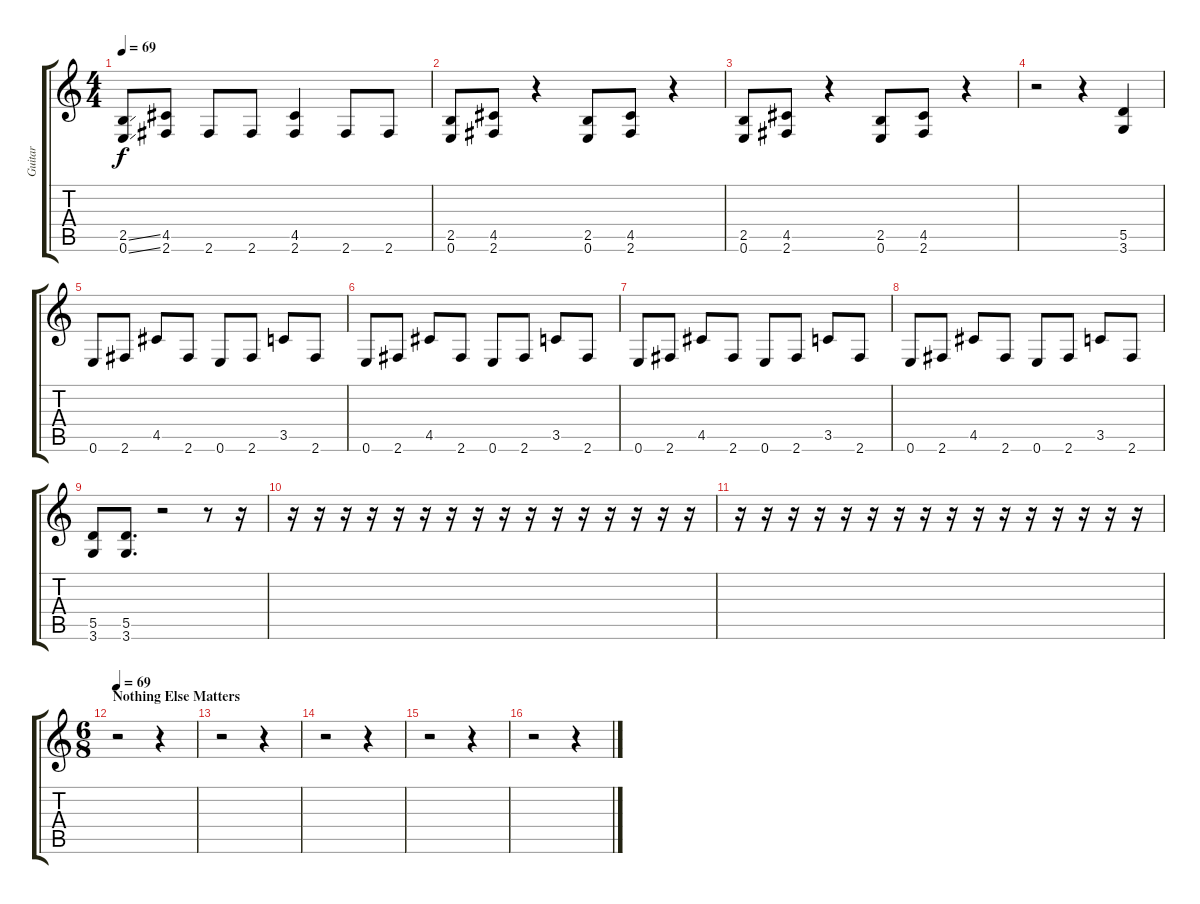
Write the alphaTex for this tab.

\track ("Guitar" "Guitar") {instrument distortionguitar}
\staff {score tabs}
\tuning (E4 B3 G3 D3 A2 E2) {hide}
\ts (4 4)
\tempo 69
\clef g2
\ks c
(2.5{ss} 0.6{ss}).8{dy f} (4.5 2.6).8 2.6.8 2.6.8 (4.5 2.6).4 2.6.8 2.6.8 |
(2.5 0.6).8 (4.5 2.6).8 r.4 (2.5 0.6).8 (4.5 2.6).8 r.4 |
(2.5 0.6).8 (4.5 2.6).8 r.4 (2.5 0.6).8 (4.5 2.6).8 r.4 |
r.2 r.4 (5.5 3.6).4 |
0.6.8 2.6.8 4.5.8 2.6.8 0.6.8 2.6.8 3.5.8 2.6.8 |
0.6.8 2.6.8 4.5.8 2.6.8 0.6.8 2.6.8 3.5.8 2.6.8 |
0.6.8 2.6.8 4.5.8 2.6.8 0.6.8 2.6.8 3.5.8 2.6.8 |
0.6.8 2.6.8 4.5.8 2.6.8 0.6.8 2.6.8 3.5.8 2.6.8 |
(5.5 3.6).8 (5.5 3.6).8{d} r.2 r.8 r.16 |
r.16 r.16 r.16 r.16 r.16 r.16 r.16 r.16 r.16 r.16 r.16 r.16 r.16 r.16 r.16 r.16 |
r.16 r.16 r.16 r.16 r.16 r.16 r.16 r.16 r.16 r.16 r.16 r.16 r.16 r.16 r.16 r.16 |
\ts (6 8)
\section ("" "Nothing Else Matters")
\tempo 69
r.2 r.4 |
r.2 r.4 |
r.2 r.4 |
r.2 r.4 |
r.2 r.4
